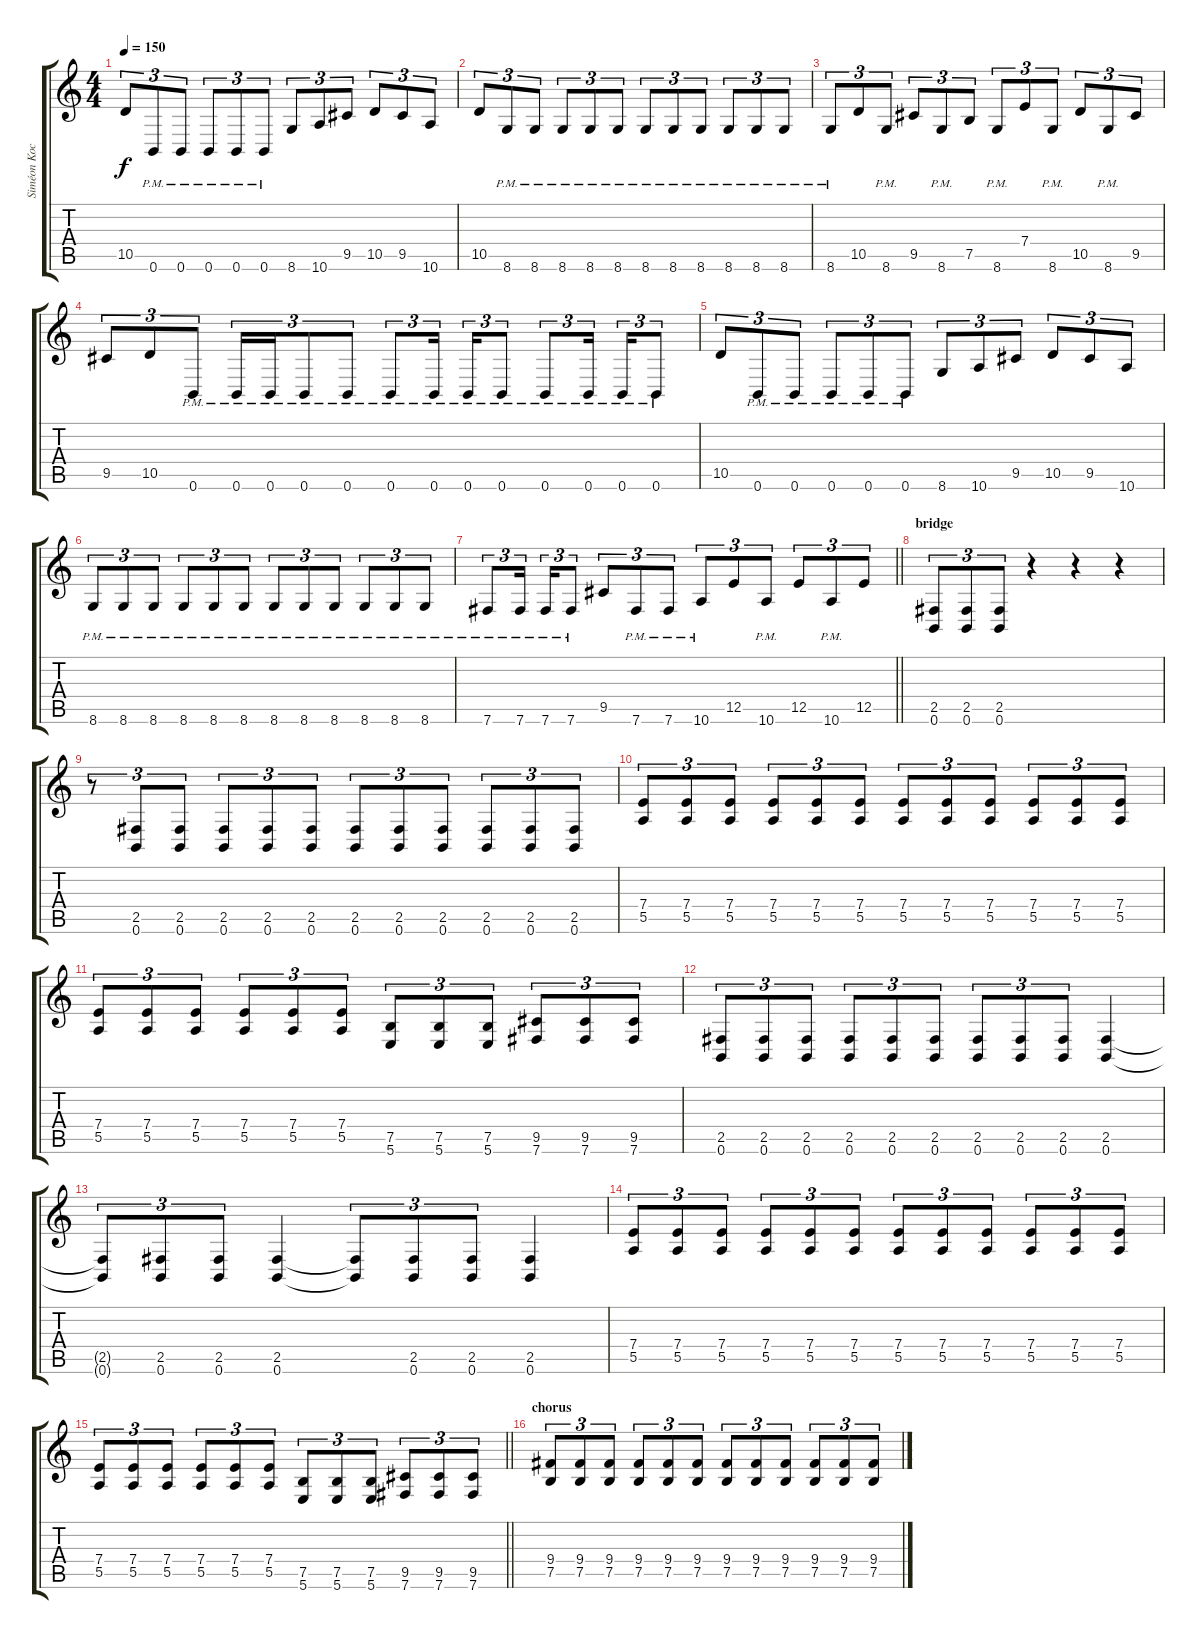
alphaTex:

\track ("Siméon Koch" "Siméon Koc") {instrument distortionguitar}
\staff {score tabs}
\tuning (B3 Gb3 D3 A2 E2 B1) {hide}
\ts (4 4)
\tempo 150
\clef g2
\ks c
10.5.8{tu (3 2) dy f} 0.6{pm}.8{tu (3 2)} 0.6{pm}.8{tu (3 2)} 0.6{pm}.8{tu (3 2)} 0.6{pm}.8{tu (3 2)} 0.6{pm}.8{tu (3 2)} 8.6.8{tu (3 2)} 10.6.8{tu (3 2)} 9.5.8{tu (3 2)} 10.5.8{tu (3 2)} 9.5.8{tu (3 2)} 10.6.8{tu (3 2)} |
10.5.8{tu (3 2)} 8.6{pm}.8{tu (3 2)} 8.6{pm}.8{tu (3 2)} 8.6{pm}.8{tu (3 2)} 8.6{pm}.8{tu (3 2)} 8.6{pm}.8{tu (3 2)} 8.6{pm}.8{tu (3 2)} 8.6{pm}.8{tu (3 2)} 8.6{pm}.8{tu (3 2)} 8.6{pm}.8{tu (3 2)} 8.6{pm}.8{tu (3 2)} 8.6{pm}.8{tu (3 2)} |
8.6{pm}.8{tu (3 2)} 10.5.8{tu (3 2)} 8.6{pm}.8{tu (3 2)} 9.5.8{tu (3 2)} 8.6{pm}.8{tu (3 2)} 7.5.8{tu (3 2)} 8.6{pm}.8{tu (3 2)} 7.4.8{tu (3 2)} 8.6{pm}.8{tu (3 2)} 10.5.8{tu (3 2)} 8.6{pm}.8{tu (3 2)} 9.5.8{tu (3 2)} |
9.5.8{tu (3 2)} 10.5.8{tu (3 2)} 0.6{pm}.8{tu (3 2)} 0.6{pm}.16{tu (3 2)} 0.6{pm}.16{tu (3 2)} 0.6{pm}.8{tu (3 2)} 0.6{pm}.8{tu (3 2)} 0.6{pm}.8{tu (3 2)} 0.6{pm}.16{tu (3 2) beam splitsecondary} 0.6{pm}.16{tu (3 2)} 0.6{pm}.8{tu (3 2)} 0.6{pm}.8{tu (3 2)} 0.6{pm}.16{tu (3 2) beam splitsecondary} 0.6{pm}.16{tu (3 2)} 0.6{pm}.8{tu (3 2)} |
10.5.8{tu (3 2)} 0.6{pm}.8{tu (3 2)} 0.6{pm}.8{tu (3 2)} 0.6{pm}.8{tu (3 2)} 0.6{pm}.8{tu (3 2)} 0.6{pm}.8{tu (3 2)} 8.6.8{tu (3 2)} 10.6.8{tu (3 2)} 9.5.8{tu (3 2)} 10.5.8{tu (3 2)} 9.5.8{tu (3 2)} 10.6.8{tu (3 2)} |
8.6{pm}.8{tu (3 2)} 8.6{pm}.8{tu (3 2)} 8.6{pm}.8{tu (3 2)} 8.6{pm}.8{tu (3 2)} 8.6{pm}.8{tu (3 2)} 8.6{pm}.8{tu (3 2)} 8.6{pm}.8{tu (3 2)} 8.6{pm}.8{tu (3 2)} 8.6{pm}.8{tu (3 2)} 8.6{pm}.8{tu (3 2)} 8.6{pm}.8{tu (3 2)} 8.6{pm}.8{tu (3 2)} |
\barLineRight lightlight
7.6{pm}.8{tu (3 2)} 7.6{pm}.16{tu (3 2) beam splitsecondary} 7.6{pm}.16{tu (3 2)} 7.6{pm}.8{tu (3 2)} 9.5.8{tu (3 2)} 7.6{pm}.8{tu (3 2)} 7.6{pm}.8{tu (3 2)} 10.6{pm}.8{tu (3 2)} 12.5.8{tu (3 2)} 10.6{pm}.8{tu (3 2)} 12.5.8{tu (3 2)} 10.6{pm}.8{tu (3 2)} 12.5.8{tu (3 2)} |
\section ("" "bridge")
(2.5 0.6).8{tu (3 2)} (2.5 0.6).8{tu (3 2)} (2.5 0.6).8{tu (3 2)} r.4 r.4 r.4 |
r.8{tu (3 2)} (2.5 0.6).8{tu (3 2)} (2.5 0.6).8{tu (3 2)} (2.5 0.6).8{tu (3 2)} (2.5 0.6).8{tu (3 2)} (2.5 0.6).8{tu (3 2)} (2.5 0.6).8{tu (3 2)} (2.5 0.6).8{tu (3 2)} (2.5 0.6).8{tu (3 2)} (2.5 0.6).8{tu (3 2)} (2.5 0.6).8{tu (3 2)} (2.5 0.6).8{tu (3 2)} |
(7.4 5.5).8{tu (3 2)} (7.4 5.5).8{tu (3 2)} (7.4 5.5).8{tu (3 2)} (7.4 5.5).8{tu (3 2)} (7.4 5.5).8{tu (3 2)} (7.4 5.5).8{tu (3 2)} (7.4 5.5).8{tu (3 2)} (7.4 5.5).8{tu (3 2)} (7.4 5.5).8{tu (3 2)} (7.4 5.5).8{tu (3 2)} (7.4 5.5).8{tu (3 2)} (7.4 5.5).8{tu (3 2)} |
(7.4 5.5).8{tu (3 2)} (7.4 5.5).8{tu (3 2)} (7.4 5.5).8{tu (3 2)} (7.4 5.5).8{tu (3 2)} (7.4 5.5).8{tu (3 2)} (7.4 5.5).8{tu (3 2)} (7.5 5.6).8{tu (3 2)} (7.5 5.6).8{tu (3 2)} (7.5 5.6).8{tu (3 2)} (9.5 7.6).8{tu (3 2)} (9.5 7.6).8{tu (3 2)} (9.5 7.6).8{tu (3 2)} |
(2.5 0.6).8{tu (3 2)} (2.5 0.6).8{tu (3 2)} (2.5 0.6).8{tu (3 2)} (2.5 0.6).8{tu (3 2)} (2.5 0.6).8{tu (3 2)} (2.5 0.6).8{tu (3 2)} (2.5 0.6).8{tu (3 2)} (2.5 0.6).8{tu (3 2)} (2.5 0.6).8{tu (3 2)} (2.5 0.6).4 |
(2.5{t} 0.6{t}).8{tu (3 2)} (2.5 0.6).8{tu (3 2)} (2.5 0.6).8{tu (3 2)} (2.5 0.6).4 (2.5{t} 0.6{t}).8{tu (3 2)} (2.5 0.6).8{tu (3 2)} (2.5 0.6).8{tu (3 2)} (2.5 0.6).4 |
(7.4 5.5).8{tu (3 2)} (7.4 5.5).8{tu (3 2)} (7.4 5.5).8{tu (3 2)} (7.4 5.5).8{tu (3 2)} (7.4 5.5).8{tu (3 2)} (7.4 5.5).8{tu (3 2)} (7.4 5.5).8{tu (3 2)} (7.4 5.5).8{tu (3 2)} (7.4 5.5).8{tu (3 2)} (7.4 5.5).8{tu (3 2)} (7.4 5.5).8{tu (3 2)} (7.4 5.5).8{tu (3 2)} |
\barLineRight lightlight
(7.4 5.5).8{tu (3 2)} (7.4 5.5).8{tu (3 2)} (7.4 5.5).8{tu (3 2)} (7.4 5.5).8{tu (3 2)} (7.4 5.5).8{tu (3 2)} (7.4 5.5).8{tu (3 2)} (7.5 5.6).8{tu (3 2)} (7.5 5.6).8{tu (3 2)} (7.5 5.6).8{tu (3 2)} (9.5 7.6).8{tu (3 2)} (9.5 7.6).8{tu (3 2)} (9.5 7.6).8{tu (3 2)} |
\section ("" "chorus")
(9.4 7.5).8{tu (3 2)} (9.4 7.5).8{tu (3 2)} (9.4 7.5).8{tu (3 2)} (9.4 7.5).8{tu (3 2)} (9.4 7.5).8{tu (3 2)} (9.4 7.5).8{tu (3 2)} (9.4 7.5).8{tu (3 2)} (9.4 7.5).8{tu (3 2)} (9.4 7.5).8{tu (3 2)} (9.4 7.5).8{tu (3 2)} (9.4 7.5).8{tu (3 2)} (9.4 7.5).8{tu (3 2)}
